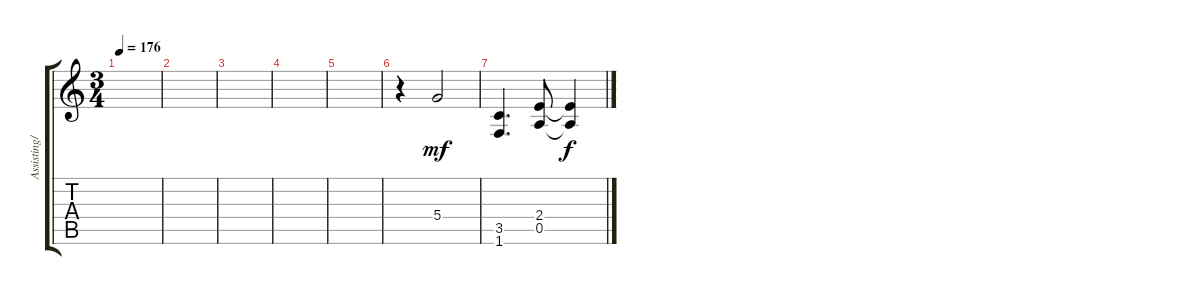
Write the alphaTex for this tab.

\track ("Assisting/Overlap Melody" "Assisting/") {instrument acousticguitarsteel}
\staff {score tabs}
\tuning (E4 B3 G3 D3 A2 E2) {hide}
\ts (3 4)
\tempo 176
\clef g2
\ks c
|
|
|
|
|
r.4 5.4.2{dy mf} |
(3.5 1.6).4{d} (2.4 0.5).8 (2.4{t} 0.5{t}).4{dy f}
